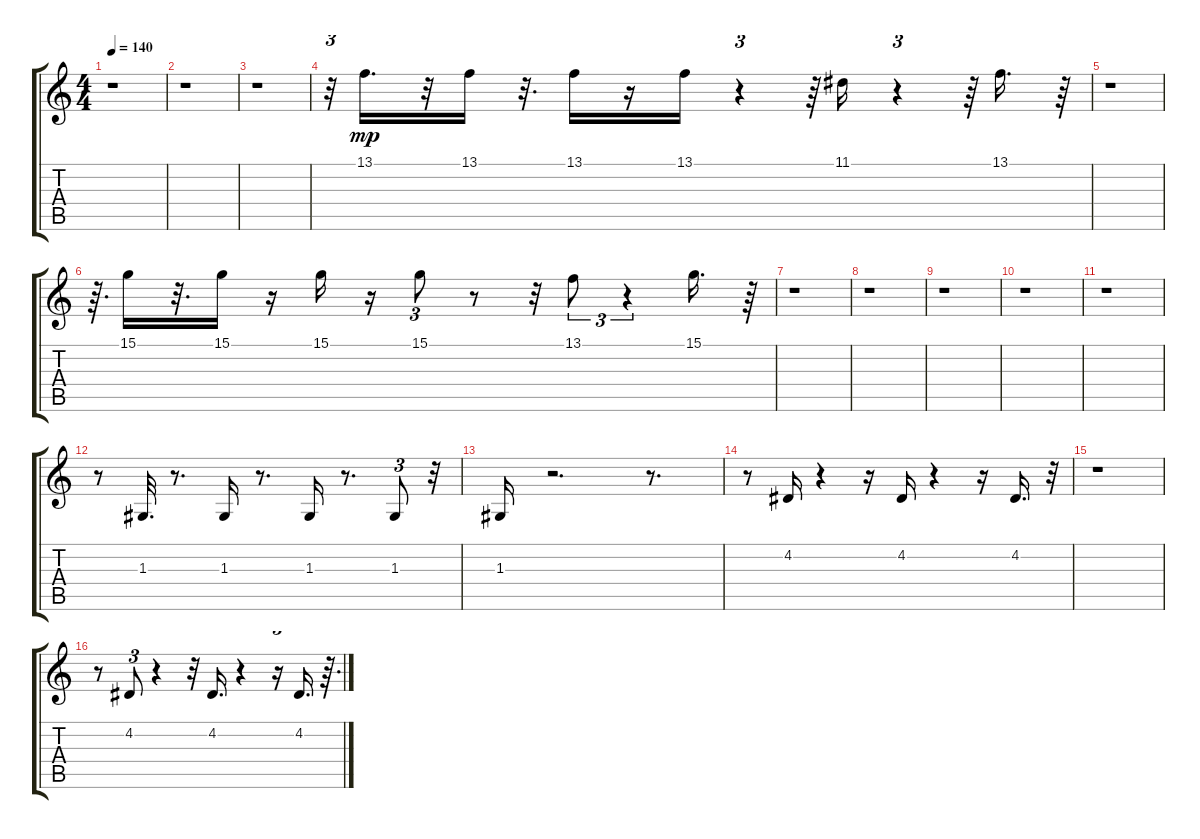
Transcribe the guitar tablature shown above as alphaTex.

\track "" {instrument trombone}
\staff {score tabs}
\tuning (E4 B3 G3 D3 A2 E2) {hide}
\ts (4 4)
\tempo 140
\clef g2
\ks c
r.1{dy mp} |
r.1 |
r.1 |
r.32{tu (3 2)} 13.1.16{d} r.32 13.1.16 r.32{d} 13.1.16 r.16 13.1.16 r.4{tu (3 2)} r.64 11.1.16 r.4{tu (3 2)} r.64 13.1.16{d} r.64 |
r.1 |
r.64{d} 15.1.16 r.32{d} 15.1.16 r.16 15.1.16 r.16 15.1.8{tu (3 2)} r.8 r.32 13.1.8{tu (3 2)} r.4{tu (3 2)} 15.1.16{d} r.64 |
r.1 |
r.1 |
r.1 |
r.1 |
r.1 |
r.8 1.3.32{d} r.8{d} 1.3.16 r.8{d} 1.3.16 r.8{d} 1.3.8{tu (3 2)} r.32 |
1.3.16 r.2{d} r.8{d} |
r.8 4.2.16 r.4 r.16 4.2.16 r.4 r.16 4.2.16{d} r.32{tu (3 2)} |
r.1 |
r.8 4.2.8{tu (3 2)} r.4 r.32 4.2.16{d} r.4 r.16{tu (3 2)} 4.2.16{d} r.64{d}
